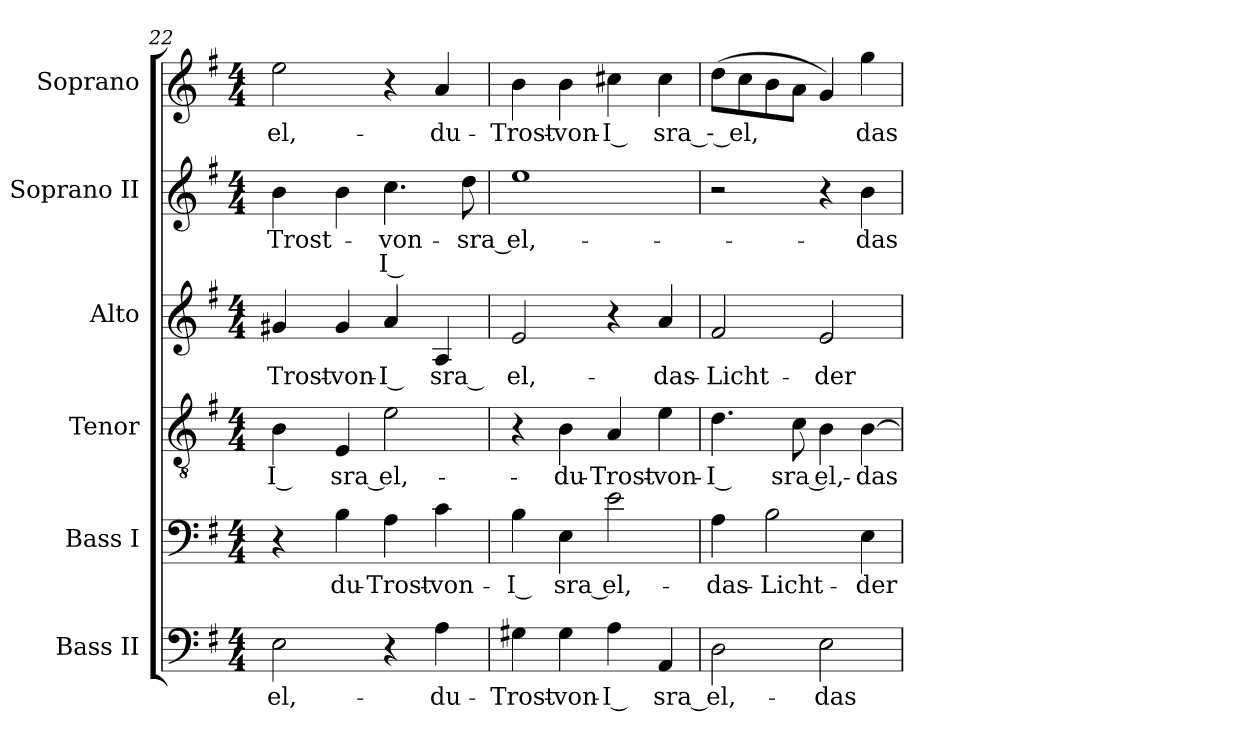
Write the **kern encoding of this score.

**kern	**text	**kern	**text	**kern	**text	**kern	**text	**kern	**text	**text	**kern	**text
*part6	*part6	*part5	*part5	*part4	*part4	*part3	*part3	*part2	*part2	*part2	*part1	*part1
*staff6	*staff6	*staff5	*staff5	*staff4	*staff4	*staff3	*staff3	*staff2	*staff2	*staff2	*staff1	*staff1
*I"Bass II	*	*I"Bass I	*	*I"Tenor	*	*I"Alto	*	*I"Soprano  II	*	*	*I"Soprano	*
*I'B II	*	*I'B I	*	*I'T	*	*I'A	*	*I'S II	*	*	*	*
*clefF4	*	*clefF4	*	*clefGv2	*	*clefG2	*	*clefG2	*	*	*clefG2	*
*	*	*	*	*ITrd7c12	*	*	*	*	*	*	*	*
*k[f#]	*	*k[f#]	*	*k[f#]	*	*k[f#]	*	*k[f#]	*	*	*k[f#]	*
*G:	*	*G:	*	*G:	*	*G:	*	*G:	*	*	*G:	*
*M4/4	*	*M4/4	*	*M4/4	*	*M4/4	*	*M4/4	*	*	*M4/4	*
=22	=22	=22	=22	=22	=22	=22	=22	=22	=22	=22	=22	=22
!	!LO:LY:b:color=#000000	!	!	!	!	!	!	!	!	!	!	!
!	!	!	!	!	!LO:LY:b:color=#000000	!	!	!	!	!	!	!
!	!	!	!	!	!	!	!LO:LY:b:color=#000000	!	!	!	!	!
!	!	!	!	!	!	!	!	!	!LO:LY:b:color=#000000	!	!	!
!	!	!	!	!	!	!	!	!	!	!	!	!LO:LY:b:color=#000000
2Ei\	-el,-	4r	.	4BBi\	-I --	4g#Xi/	-Trost-	4bi\	-Trost-	.	2eei\	-el,-
!	!	!	!LO:LY:b:color=#000000	!	!	!	!	!	!	!	!	!
!	!	!	!	!	!LO:LY:b:color=#000000	!	!	!	!	!	!	!
!	!	!	!	!	!	!	!LO:LY:b:color=#000000	!	!	!	!	!
.	.	4Bi\	-du-	4EEi/	-sra --	4g#i/	-von-	4bi\	.	.	.	.
!	!	!	!LO:LY:b:color=#000000	!	!	!	!	!	!	!	!	!
!	!	!	!	!	!LO:LY:b:color=#000000	!	!	!	!	!	!	!
!	!	!	!	!	!	!	!LO:LY:b:color=#000000	!	!	!	!	!
!	!	!	!	!	!	!	!	!	!LO:LY:b:color=#000000	!LO:LY:b:color=#000000	!	!
4r	.	4Ai\	-Trost-	2Ei\	-el,-	4ai/	-I --	4.cci\	-von-	-I --	4r	.
!	!LO:LY:b:color=#000000	!	!	!	!	!	!	!	!	!	!	!
!	!	!	!LO:LY:b:color=#000000	!	!	!	!	!	!	!	!	!
!	!	!	!	!	!	!	!LO:LY:b:color=#000000	!	!	!	!	!
!	!	!	!	!	!	!	!	!	!	!	!	!LO:LY:b:color=#000000
4Ai\	-du-	4ci\	-von-	.	.	4Ai/	-sra --	.	.	.	4ai/	-du-
!	!	!	!	!	!	!	!	!	!LO:LY:b:color=#000000	!	!	!
.	.	.	.	.	.	.	.	8ddi\	-sra --	.	.	.
=23	=23	=23	=23	=23	=23	=23	=23	=23	=23	=23	=23	=23
!	!LO:LY:b:color=#000000	!	!	!	!	!	!	!	!	!	!	!
!	!	!	!LO:LY:b:color=#000000	!	!	!	!	!	!	!	!	!
!	!	!	!	!	!	!	!LO:LY:b:color=#000000	!	!	!	!	!
!	!	!	!	!	!	!	!	!	!LO:LY:b:color=#000000	!	!	!
!	!	!	!	!	!	!	!	!	!	!	!	!LO:LY:b:color=#000000
4G#Xi\	-Trost-	4Bi\	-I --	4r	.	2ei/	-el,-	1eei	-el,-	.	4bi\	-Trost-
!	!LO:LY:b:color=#000000	!	!	!	!	!	!	!	!	!	!	!
!	!	!	!LO:LY:b:color=#000000	!	!	!	!	!	!	!	!	!
!	!	!	!	!	!LO:LY:b:color=#000000	!	!	!	!	!	!	!
!	!	!	!	!	!	!	!	!	!	!	!	!LO:LY:b:color=#000000
4G#i\	-von-	4Ei\	-sra --	4BBi\	-du-	.	.	.	.	.	4bi\	-von-
!	!LO:LY:b:color=#000000	!	!	!	!	!	!	!	!	!	!	!
!	!	!	!LO:LY:b:color=#000000	!	!	!	!	!	!	!	!	!
!	!	!	!	!	!LO:LY:b:color=#000000	!	!	!	!	!	!	!
!	!	!	!	!	!	!	!	!	!	!	!	!LO:LY:b:color=#000000
4Ai\	-I --	2ei\	-el,-	4AAi/	-Trost-	4r	.	.	.	.	4cc#Xi\	-I --
!	!LO:LY:b:color=#000000	!	!	!	!	!	!	!	!	!	!	!
!	!	!	!	!	!LO:LY:b:color=#000000	!	!	!	!	!	!	!
!	!	!	!	!	!	!	!LO:LY:b:color=#000000	!	!	!	!	!
!	!	!	!	!	!	!	!	!	!	!	!	!LO:LY:b:color=#000000
4AAi/	-sra --	.	.	4Ei\	-von-	4ai/	-das-	.	.	.	4cc#i\	-sra --
!!LO:LB:g=z
=24	=24	=24	=24	=24	=24	=24	=24	=24	=24	=24	=24	=24
!	!LO:LY:b:color=#000000	!	!	!	!	!	!	!	!	!	!	!
!	!	!	!LO:LY:b:color=#000000	!	!	!	!	!	!	!	!	!
!	!	!	!	!	!LO:LY:b:color=#000000	!	!	!	!	!	!	!
!	!	!	!	!	!	!	!LO:LY:b:color=#000000	!	!	!	!	!
!	!	!	!	!	!	!	!	!	!	!	!	!LO:LY:b:color=#000000
2Di\	-el,-	4Ai\	-das-	4.Di\	-I --	2f#i/	-Licht-	2r	.	.	(8ddi\L	-- el,
.	.	.	.	.	.	.	.	.	.	.	8cci\	.
!	!	!	!LO:LY:b:color=#000000	!	!	!	!	!	!	!	!	!
.	.	2Bi\	-Licht-	.	.	.	.	.	.	.	8bi\	.
!	!	!	!	!	!LO:LY:b:color=#000000	!	!	!	!	!	!	!
.	.	.	.	8Ci\	-sra --	.	.	.	.	.	8ai\J	.
!	!LO:LY:b:color=#000000	!	!	!	!	!	!	!	!	!	!	!
!	!	!	!	!	!LO:LY:b:color=#000000	!	!	!	!	!	!	!
!	!	!	!	!	!	!	!LO:LY:b:color=#000000	!	!	!	!	!
2Ei\	-das-	.	.	4BBi\	-el,-	2ei/	-der-	4r	.	.	4gi/)	.
!	!	!	!LO:LY:b:color=#000000	!	!	!	!	!	!	!	!	!
!	!	!	!	!	!LO:LY:b:color=#000000	!	!	!	!	!	!	!
!	!	!	!	!	!	!	!	!	!LO:LY:b:color=#000000	!	!	!
!	!	!	!	!	!	!	!	!	!	!	!	!LO:LY:b:color=#000000
.	.	4Ei\	-der-	[4BBi\	-das	.	.	4bi\	-das-	.	4ggi\	das-
=	=	=	=	=	=	=	=	=	=	=	=	=
*-	*-	*-	*-	*-	*-	*-	*-	*-	*-	*-	*-	*-
